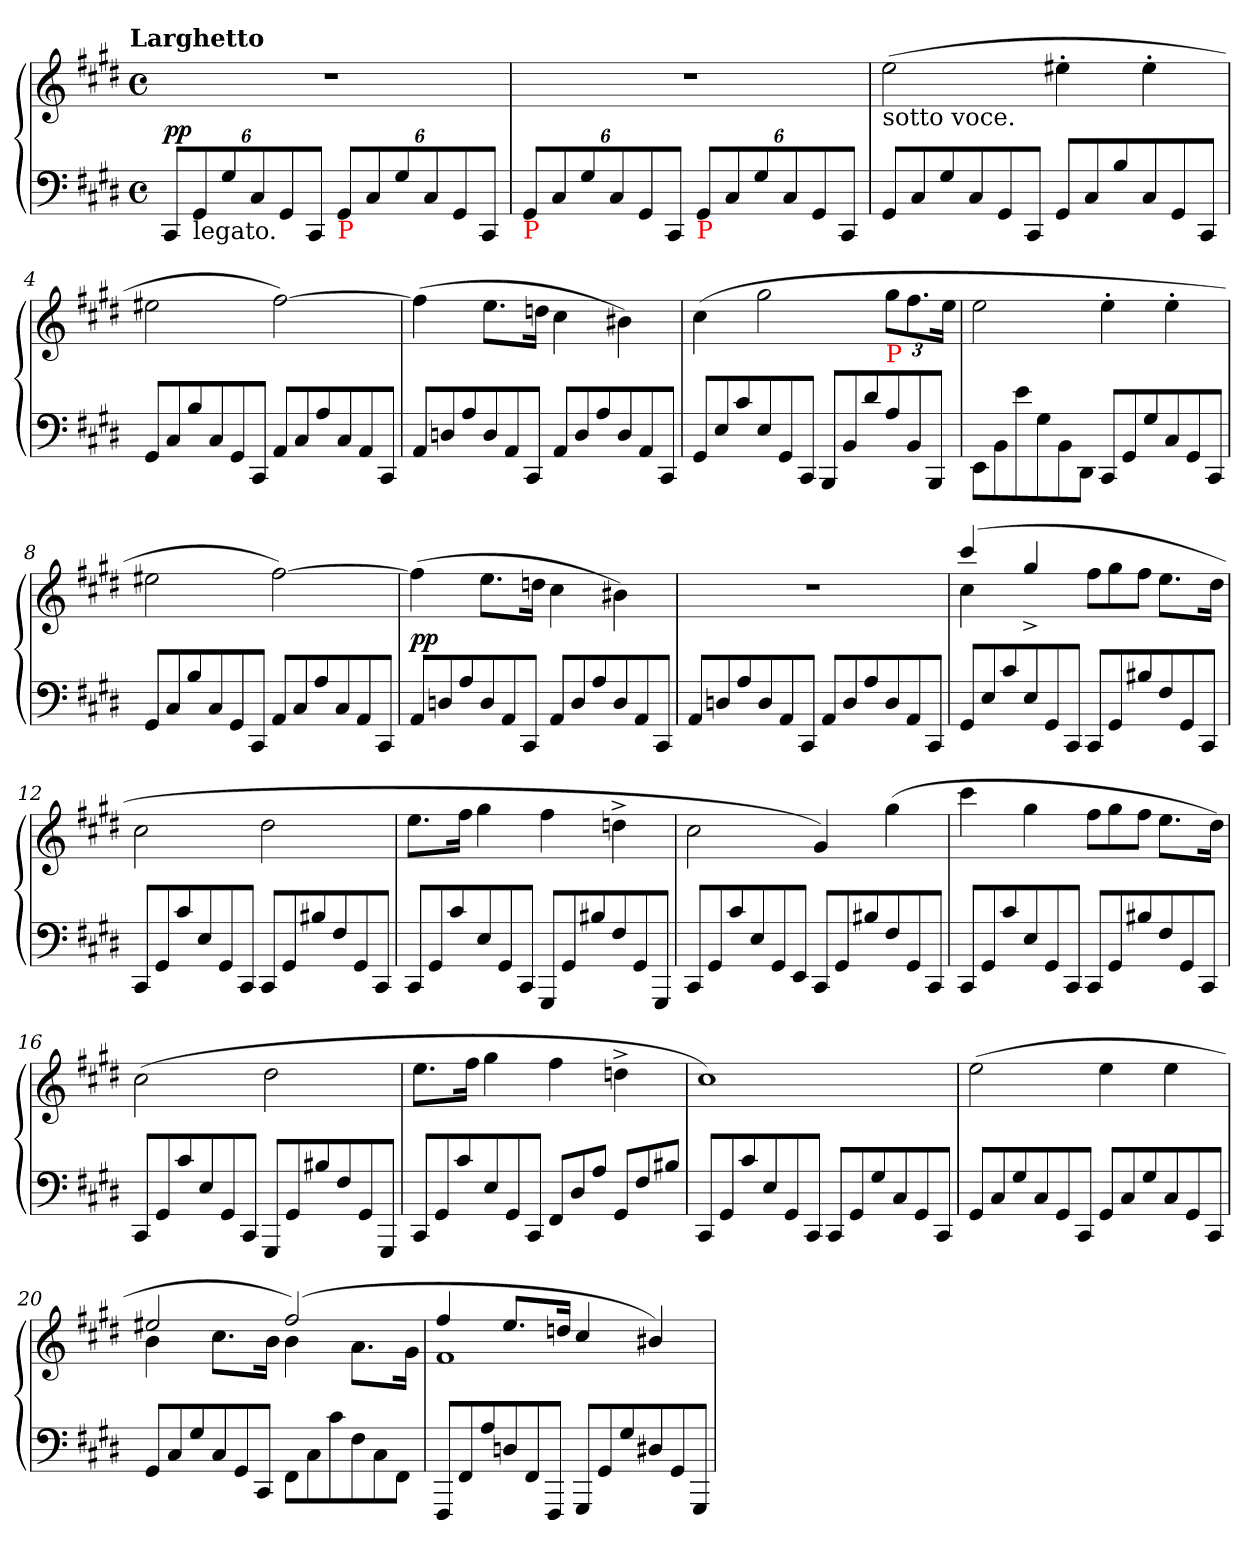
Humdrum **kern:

**kern	**kern	**dynam
*part1	*part1	*part1
*staff2	*staff1	*staff1/2
*clefF4	*clefG2	*
*k[f#c#g#d#]	*k[f#c#g#d#]	*
*c#:	*c#:	*
!!LO:TX:omd:t=Larghetto
*M4/4	*M4/4	*
*met(c)	*met(c)	*
*MM84	*MM84	*
*Xbrackettup	*	*
=1	=1	=1
12CC#L	1rdd	pp
!LO:TX:b:t=legato.	!	!
12GG#	.	.
12G#	.	.
12C#	.	.
12GG#	.	.
12CC#J	.	.
!LO:TX:b:color=red:t=P	!	!
12GG#L	.	.
12C#	.	.
12G#	.	.
12C#	.	.
12GG#	.	.
12CC#J	.	.
=2	=2	=2
!LO:TX:b:color=red:t=P	!	!
12GG#L	1rdd	.
12C#	.	.
12G#	.	.
12C#	.	.
12GG#	.	.
12CC#J	.	.
!LO:TX:b:color=red:t=P	!	!
12GG#L	.	.
12C#	.	.
12G#	.	.
12C#	.	.
12GG#	.	.
12CC#J	.	.
=3	=3	=3
*Xtuplet	*	*
!	!LO:TX:b:t=sotto voce.	!
12GG#L	(2ee	.
12C#	.	.
12G#	.	.
12C#	.	.
12GG#	.	.
12CC#J	.	.
12GG#L	4ee#X'	.
12C#	.	.
12B	.	.
12C#	4ee#'	.
12GG#	.	.
12CC#J	.	.
=4	=4	=4
12GG#L	2ee#X	.
12C#	.	.
12B	.	.
12C#	.	.
12GG#	.	.
12CC#J	.	.
12AAL	[2ff#)	.
12C#	.	.
12A	.	.
12C#	.	.
12AA	.	.
12CC#J	.	.
=5	=5	=5
12AAL	(4ff#]	.
12Dn	.	.
12A	.	.
12D	8.eeL	.
12AA	.	.
12CC#J	.	.
.	16ddnJk	.
12AAL	4cc#	.
12D	.	.
12A	.	.
12D	4b#X)	.
12AA	.	.
12CC#J	.	.
=6	=6	=6
12GG#L	(4cc#	.
12E	.	.
12c#	.	.
12E	2gg#	.
12GG#	.	.
12CC#J	.	.
12BBBL	.	.
12BB	.	.
12d#	.	.
*	*Xbrackettup	*
!	!LO:TX:b:color=red:t=P	!
12A	12gg#L	.
12BB	12.ff#	.
12BBBJ	.	.
.	24eeJk	.
=7	=7	=7
12EEL	2ee	.
12BB	.	.
12e	.	.
12G#	.	.
12BB	.	.
12DD#J	.	.
12CC#L	4ee'	.
12GG#	.	.
12G#	.	.
12C#	4ee'	.
12GG#	.	.
12CC#J	.	.
=8	=8	=8
12GG#L	2ee#X	.
12C#	.	.
12B	.	.
12C#	.	.
12GG#	.	.
12CC#J	.	.
12AAL	[2ff#)	.
12C#	.	.
12A	.	.
12C#	.	.
12AA	.	.
12CC#J	.	.
=9	=9	=9
12AAL	(4ff#]	pp
12Dn	.	.
12A	.	.
12D	8.eeL	.
12AA	.	.
12CC#J	.	.
.	16ddnJk	.
12AAL	4cc#	.
12D	.	.
12A	.	.
12D	4b#X)	.
12AA	.	.
12CC#J	.	.
=10	=10	=10
12AAL	1rdd	.
12Dn	.	.
12A	.	.
12D	.	.
12AA	.	.
12CC#J	.	.
12AAL	.	.
12D	.	.
12A	.	.
12D	.	.
12AA	.	.
12CC#J	.	.
=11	=11	=11
*	*^	*
12GG#L	(4ccc#	4cc#	.
12E	.	.	.
12c#	.	.	.
12E	4gg#^</	2.ryy	.
12GG#	.	.	.
12CC#J	.	.	.
*	*Xtuplet	*	*
12CC#L	12ff#L	.	.
12GG#	12gg#	.	.
12B#X	12ff#J	.	.
12F#	8.eeL	.	.
12GG#	.	.	.
12CC#J	.	.	.
.	16dd#Jk	.	.
*	*v	*v	*
=12	=12	=12
12CC#L	2cc#	.
12GG#	.	.
12c#	.	.
12E	.	.
12GG#	.	.
12CC#J	.	.
12CC#L	2dd#	.
12GG#	.	.
12B#X	.	.
12F#	.	.
12GG#	.	.
12CC#J	.	.
=13	=13	=13
12CC#L	8.eeL	.
12GG#	.	.
12c#	.	.
.	16ff#Jk	.
12E	4gg#	.
12GG#	.	.
12CC#J	.	.
12GGG#L	4ff#	.
12GG#	.	.
12B#X	.	.
12F#	4ddn^<	.
12GG#	.	.
12GGG#J	.	.
=14	=14	=14
12CC#L	2cc#	.
12GG#	.	.
12c#	.	.
12E	.	.
12GG#	.	.
12EEJ	.	.
12CC#L	4g#)	.
12GG#	.	.
12B#X	.	.
12F#	(4gg#	.
12GG#	.	.
12CC#J	.	.
=15	=15	=15
12CC#L	4ccc#	.
12GG#	.	.
12c#	.	.
12E	4gg#	.
12GG#	.	.
12CC#J	.	.
12CC#L	12ff#L	.
12GG#	12gg#	.
12B#X	12ff#J	.
12F#	8.eeL	.
12GG#	.	.
12CC#J	.	.
.	16dd#Jk)	.
=16	=16	=16
12CC#L	(>2cc#	.
12GG#	.	.
12c#	.	.
12E	.	.
12GG#	.	.
12CC#J	.	.
12GGG#L	2dd#	.
12GG#	.	.
12B#X	.	.
12F#	.	.
12GG#	.	.
12GGG#J	.	.
=17	=17	=17
12CC#L	8.eeL	.
12GG#	.	.
12c#	.	.
.	16ff#Jk	.
12E	4gg#	.
12GG#	.	.
12CC#J	.	.
12FF#L	4ff#	.
12D#	.	.
12AJ	.	.
12GG#/L	4ddn^<	.
12F#/	.	.
12B#X/J	.	.
=18	=18	=18
12CC#L	1cc#)	.
12GG#	.	.
12c#	.	.
12E	.	.
12GG#	.	.
12CC#J	.	.
12CC#L	.	.
12GG#	.	.
12G#	.	.
12C#	.	.
12GG#	.	.
12CC#J	.	.
=19	=19	=19
12GG#L	(2ee	.
12C#	.	.
12G#	.	.
12C#	.	.
12GG#	.	.
12CC#J	.	.
12GG#L	4ee	.
12C#	.	.
12G#	.	.
12C#	4ee	.
12GG#	.	.
12CC#J	.	.
=20	=20	=20
*	*^	*
12GG#L	2ee#X	4b	.
12C#	.	.	.
12G#	.	.	.
12C#	.	8.cc#L	.
12GG#	.	.	.
12CC#J	.	.	.
.	.	16bJk	.
12FF#L	(2ff#)	4b	.
12C#	.	.	.
12c#	.	.	.
12F#	.	8.aL	.
12C#	.	.	.
12FF#J	.	.	.
.	.	16g#Jk	.
=21	=21	=21	=21
12FFF#L	4ff#	1f#	.
12FF#	.	.	.
12A	.	.	.
12Dn	8.eeL	.	.
12FF#	.	.	.
12FFF#J	.	.	.
.	16ddnJk	.	.
12GGG#L	4cc#	.	.
12GG#	.	.	.
12G#	.	.	.
12D#X	4b#X)	.	.
12GG#	.	.	.
12GGG#J	.	.	.
*	*v	*v	*
=	=	=
*-	*-	*-
